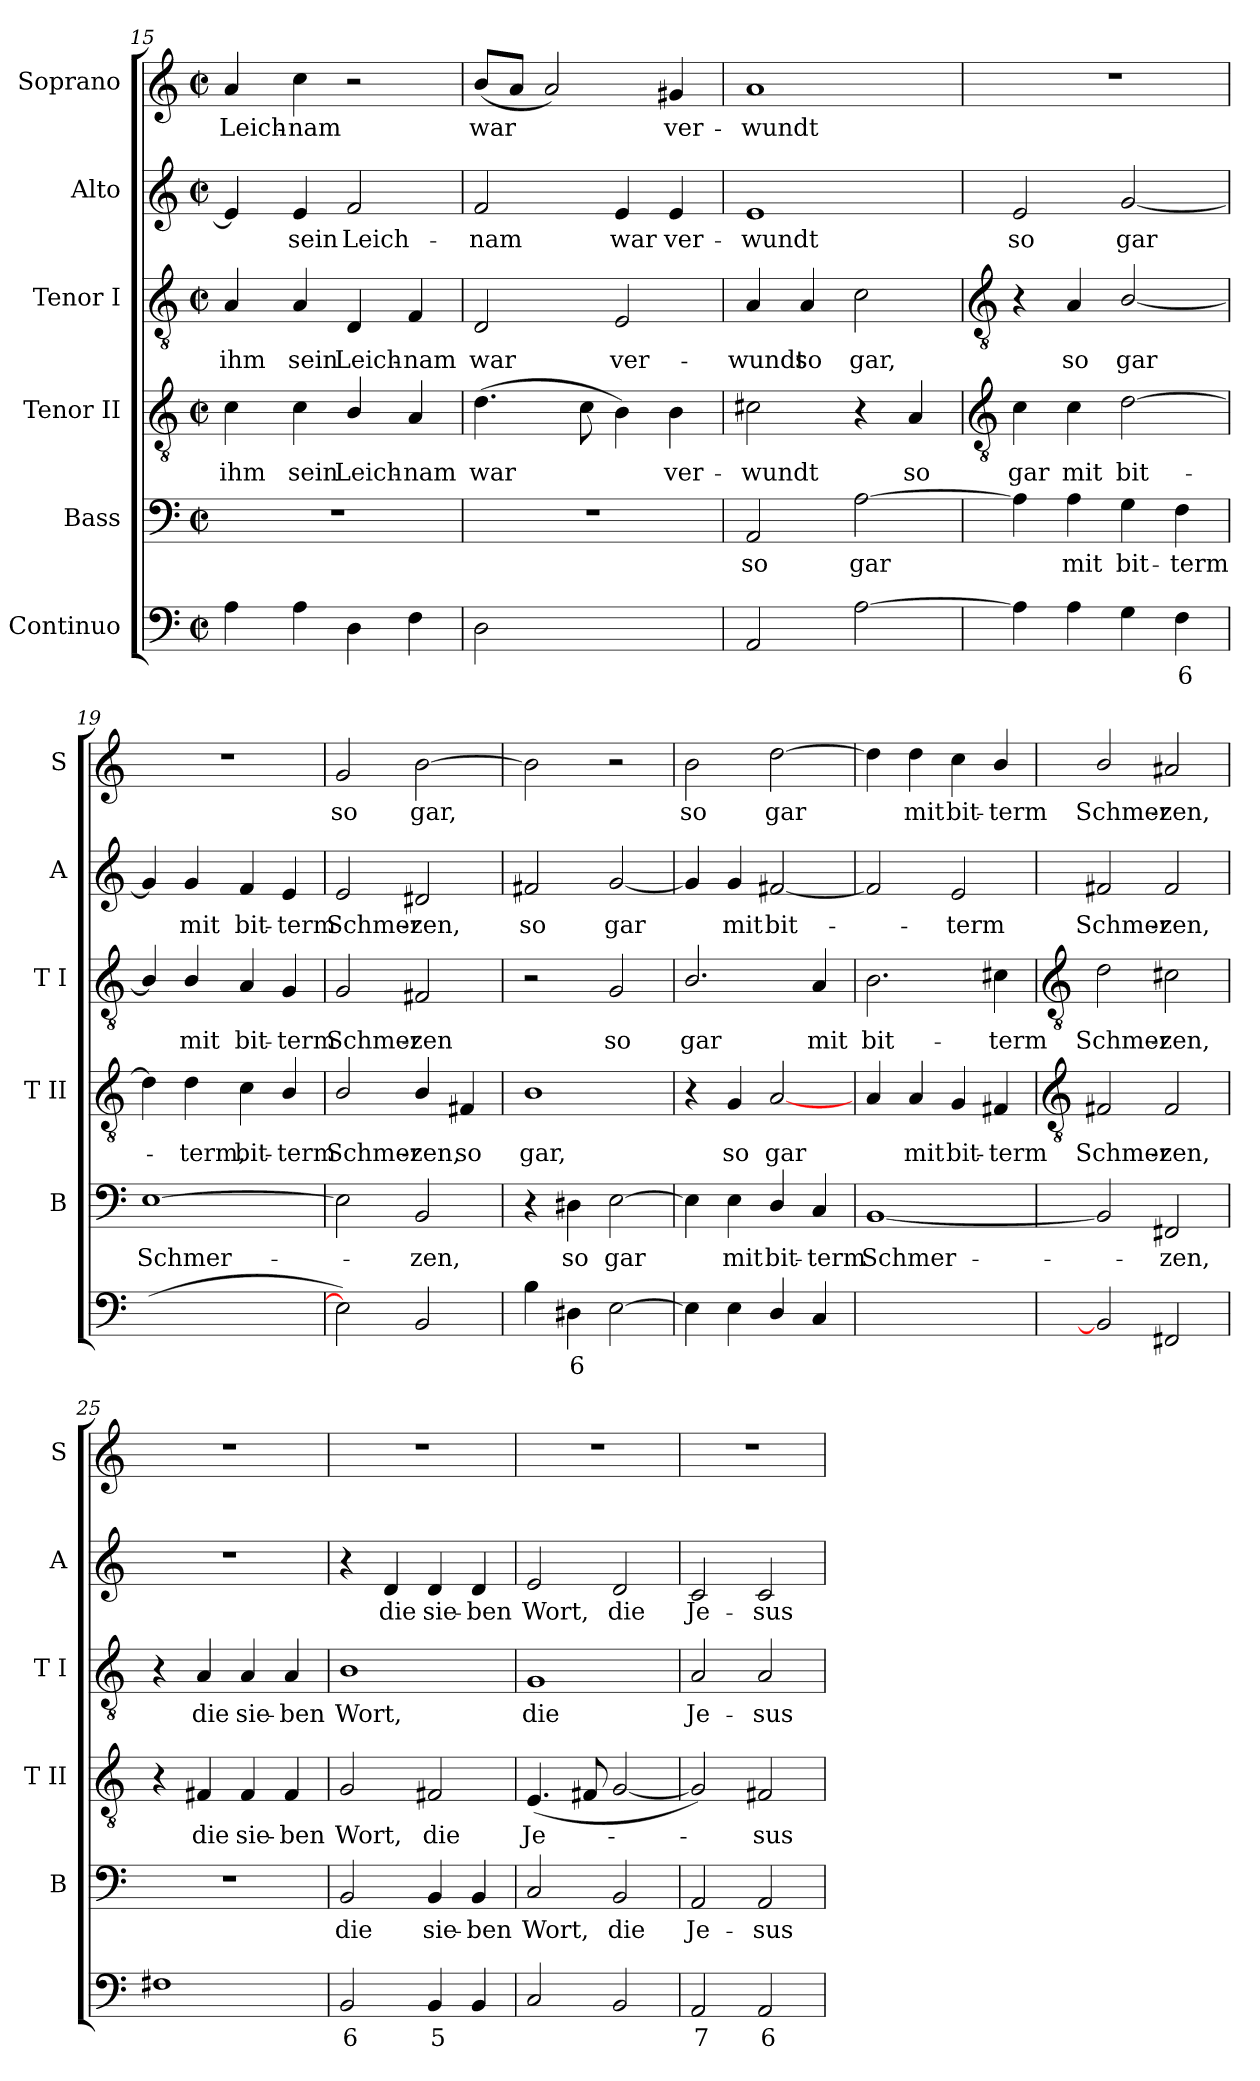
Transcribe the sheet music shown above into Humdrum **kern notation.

**kern	**text	**text	**text	**kern	**text	**kern	**text	**kern	**text	**kern	**text	**kern	**text
*part6	*part6	*part6	*part6	*part5	*part5	*part4	*part4	*part3	*part3	*part2	*part2	*part1	*part1
*staff6	*staff6	*staff6	*staff6	*staff5	*staff5	*staff4	*staff4	*staff3	*staff3	*staff2	*staff2	*staff1	*staff1
*I"Continuo	*	*	*	*I"Bass	*	*I"Tenor II	*	*I"Tenor I	*	*I"Alto	*	*I"Soprano	*
*	*	*	*	*I'B	*	*I'T II	*	*I'T I	*	*I'A	*	*I'S	*
*clefF4	*	*	*	*clefF4	*	*clefGv2	*	*clefGv2	*	*clefG2	*	*clefG2	*
*k[]	*	*	*	*k[]	*	*k[]	*	*k[]	*	*k[]	*	*k[]	*
*C:	*	*	*	*C:	*	*C:	*	*C:	*	*C:	*	*C:	*
*M2/2	*	*	*	*M2/2	*	*M2/2	*	*M2/2	*	*M2/2	*	*M2/2	*
*met(c|)	*	*	*	*met(c|)	*	*met(c|)	*	*met(c|)	*	*met(c|)	*	*met(c|)	*
=15	=15	=15	=15	=15	=15	=15	=15	=15	=15	=15	=15	=15	=15
!	!	!	!	!	!	!	!LO:LY:b	!	!LO:LY:b	!	!	!	!LO:LY:b
4A	.	.	.	1r	.	4c	ihm	4A	ihm	4e]	.	4a	Leich-
!	!	!	!	!	!	!	!LO:LY:b	!	!LO:LY:b	!	!LO:LY:b	!	!LO:LY:b
4A	.	.	.	.	.	4c	sein	4A	sein	4e	sein	4cc	-nam
!	!	!	!	!	!	!	!LO:LY:b	!	!LO:LY:b	!	!LO:LY:b	!	!
4D	.	.	.	.	.	4B/	Leich-	4D	Leich-	2f	Leich-	2r	.
!	!	!	!	!	!	!	!LO:LY:b	!	!LO:LY:b	!	!	!	!
4F	.	.	.	.	.	4A	-nam	4F	-nam	.	.	.	.
=16	=16	=16	=16	=16	=16	=16	=16	=16	=16	=16	=16	=16	=16
!	!	!	!	!	!	!	!LO:LY:b	!	!LO:LY:b	!	!LO:LY:b	!	!LO:LY:b
2D	.	.	.	1r	.	(>4.d	war	2D	war	2f	-nam	(<8bL	war
.	.	.	.	.	.	.	.	.	.	.	.	8aJ	.
.	.	.	.	.	.	.	.	.	.	.	.	2a)	.
.	.	.	.	.	.	8c	.	.	.	.	.	.	.
!	!LO:LY:b	!	!	!	!	!	!	!	!LO:LY:b	!	!LO:LY:b	!	!
[4Eyy	4	.	.	.	.	4B)	.	2E	ver-	4e	war	.	.
!	!	!	!	!	!	!	!LO:LY:b	!	!	!	!LO:LY:b	!	!LO:LY:b
4Eyy]	.	.	.	.	.	4B	ver-	.	.	4e	ver-	4g#X	ver-
=17	=17	=17	=17	=17	=17	=17	=17	=17	=17	=17	=17	=17	=17
!	!	!	!	!	!LO:LY:b	!	!LO:LY:b	!	!LO:LY:b	!	!LO:LY:b	!	!LO:LY:b
2AA	.	.	.	2AA	so	2c#X	-wundt	4A	-wundt	1e	-wundt	1a	-wundt
!	!	!	!	!	!	!	!	!	!LO:LY:b	!	!	!	!
.	.	.	.	.	.	.	.	4A	so	.	.	.	.
!	!	!	!	!	!LO:LY:b	!	!	!	!LO:LY:b	!	!	!	!
[2A	.	.	.	[2A	gar	4r	.	2c	gar,	.	.	.	.
!	!	!	!	!	!	!	!LO:LY:b	!	!	!	!	!	!
.	.	.	.	.	.	4A	so	.	.	.	.	.	.
!!LO:LB:g=z
=18	=18	=18	=18	=18	=18	=18	=18	=18	=18	=18	=18	=18	=18
*	*	*	*	*	*	*clefGv2	*	*clefGv2	*	*	*	*	*
!	!	!	!	!	!	!	!LO:LY:b	!	!	!	!LO:LY:b	!	!
4A]	.	.	.	4A]	.	4c	gar	4r	.	2e	so	1r	.
!	!	!	!	!	!LO:LY:b	!	!LO:LY:b	!	!LO:LY:b	!	!	!	!
4A	.	.	.	4A	mit	4c	mit	4A	so	.	.	.	.
!	!	!	!	!	!LO:LY:b	!	!LO:LY:b	!	!LO:LY:b	!	!LO:LY:b	!	!
4G	.	.	.	4G	bit-	[2d	bit-	[2B/	gar	[2g	gar	.	.
!	!LO:LY:b	!	!	!	!LO:LY:b	!	!	!	!	!	!	!	!
4F	6	.	.	4F	-term	.	.	.	.	.	.	.	.
=19	=19	=19	=19	=19	=19	=19	=19	=19	=19	=19	=19	=19	=19
!	!LO:LY:b	!	!	!	!LO:LY:b	!	!	!	!	!	!	!	!
(>[2Eyy	7	.	.	[1E	Schmer-	4d]	.	4B/]	.	4g]	.	1r	.
!	!	!	!	!	!	!	!LO:LY:b	!	!LO:LY:b	!	!LO:LY:b	!	!
.	.	.	.	.	.	4d	term,	4B/	mit	4g	mit	.	.
!	!LO:LY:b	!LO:LY:b	!LO:LY:b	!	!	!	!LO:LY:b	!	!LO:LY:b	!	!LO:LY:b	!	!
[4Eyy	6	4	2	.	.	4c	bit-	4A	bit-	4f	bit-	.	.
!	!	!LO:LY:b	!	!	!	!	!LO:LY:b	!	!LO:LY:b	!	!LO:LY:b	!	!
4Eyy_	.	5	.	.	.	4B/	-term	4G	-term	4e	-term	.	.
=20	=20	=20	=20	=20	=20	=20	=20	=20	=20	=20	=20	=20	=20
!	!	!	!	!	!	!	!LO:LY:b	!	!LO:LY:b	!	!LO:LY:b	!	!LO:LY:b
2E])	.	.	.	2E]	.	2B/	Schmer-	2G	Schmer-	2e	Schmer-	2g	so
!	!	!	!	!	!LO:LY:b	!	!LO:LY:b	!	!LO:LY:b	!	!LO:LY:b	!	!LO:LY:b
2BB	.	.	.	2BB	zen,	4B/	-zen,	2F#X	-zen	2d#X	-zen,	[2b	gar,
!	!	!	!	!	!	!	!LO:LY:b	!	!	!	!	!	!
.	.	.	.	.	.	4F#X	so	.	.	.	.	.	.
=21	=21	=21	=21	=21	=21	=21	=21	=21	=21	=21	=21	=21	=21
!	!	!	!	!	!	!	!LO:LY:b	!	!	!	!LO:LY:b	!	!
4B	.	.	.	4r	.	1B	gar,	2r	.	2f#X	so	2b]	.
!	!LO:LY:b	!	!	!	!LO:LY:b	!	!	!	!	!	!	!	!
4D#X	6	.	.	4D#X	so	.	.	.	.	.	.	.	.
!	!	!	!	!	!LO:LY:b	!	!	!	!LO:LY:b	!	!LO:LY:b	!	!
[2E	.	.	.	[2E	gar	.	.	2G	so	[2g	gar	2r	.
=22	=22	=22	=22	=22	=22	=22	=22	=22	=22	=22	=22	=22	=22
!	!	!	!	!	!	!	!	!	!LO:LY:b	!	!	!	!LO:LY:b
4E]	.	.	.	4E]	.	4r	.	2.B/	gar	4g]	.	2b	so
!	!	!	!	!	!LO:LY:b	!	!LO:LY:b	!	!	!	!LO:LY:b	!	!
4E	.	.	.	4E	mit	4G	so	.	.	4g	mit	.	.
!	!	!	!	!	!LO:LY:b	!	!LO:LY:b	!	!	!	!LO:LY:b	!	!LO:LY:b
4D/	.	.	.	4D/	bit-	[2A	gar	.	.	[2f#X	bit-	[2dd	gar
!	!	!	!	!	!LO:LY:b	!	!	!	!LO:LY:b	!	!	!	!
4C	.	.	.	4C	-term	.	.	4A	mit	.	.	.	.
=23	=23	=23	=23	=23	=23	=23	=23	=23	=23	=23	=23	=23	=23
!	!LO:LY:b	!	!	!	!LO:LY:b	!	!	!	!LO:LY:b	!	!	!	!
[2BByy	7	.	.	[1BB	Schmer-	4A	.	2.B	bit-	2f#]	.	4dd]	.
!	!	!	!	!	!	!	!LO:LY:b	!	!	!	!	!	!LO:LY:b
.	.	.	.	.	.	4A	mit	.	.	.	.	4dd	mit
!	!LO:LY:b	!	!	!	!	!	!LO:LY:b	!	!	!	!LO:LY:b	!	!LO:LY:b
4BByy_	6	.	.	.	.	4G	bit-	.	.	2e	term	4cc	bit-
!	!LO:LY:b	!	!	!	!	!	!LO:LY:b	!	!LO:LY:b	!	!	!	!LO:LY:b
4BByy_	5	.	.	.	.	4F#X	-term	4c#X	-term	.	.	4b/	-term
!!LO:LB:g=z
=24	=24	=24	=24	=24	=24	=24	=24	=24	=24	=24	=24	=24	=24
*	*	*	*	*	*	*clefGv2	*	*clefGv2	*	*	*	*	*
!	!	!	!	!	!	!	!LO:LY:b	!	!LO:LY:b	!	!LO:LY:b	!	!LO:LY:b
2BB]	.	.	.	2BB]	.	2F#X	Schmer-	2d	Schmer-	2f#X	Schmer-	2b/	Schmer-
!	!	!	!	!	!LO:LY:b	!	!LO:LY:b	!	!LO:LY:b	!	!LO:LY:b	!	!LO:LY:b
2FF#X	.	.	.	2FF#X	zen,	2F#	-zen,	2c#X	-zen,	2f#	-zen,	2a#X	-zen,
=25	=25	=25	=25	=25	=25	=25	=25	=25	=25	=25	=25	=25	=25
1F#X	.	.	.	1r	.	4r	.	4r	.	1r	.	1r	.
!	!	!	!	!	!	!	!LO:LY:b	!	!LO:LY:b	!	!	!	!
.	.	.	.	.	.	4F#X	die	4A	die	.	.	.	.
!	!	!	!	!	!	!	!LO:LY:b	!	!LO:LY:b	!	!	!	!
.	.	.	.	.	.	4F#	sie-	4A	sie-	.	.	.	.
!	!	!	!	!	!	!	!LO:LY:b	!	!LO:LY:b	!	!	!	!
.	.	.	.	.	.	4F#	-ben	4A	-ben	.	.	.	.
=26	=26	=26	=26	=26	=26	=26	=26	=26	=26	=26	=26	=26	=26
!	!LO:LY:b	!	!	!	!LO:LY:b	!	!LO:LY:b	!	!LO:LY:b	!	!	!	!
2BB	6	.	.	2BB	die	2G	Wort,	1B	Wort,	4r	.	1r	.
!	!	!	!	!	!	!	!	!	!	!	!LO:LY:b	!	!
.	.	.	.	.	.	.	.	.	.	4d	die	.	.
!	!LO:LY:b	!	!	!	!LO:LY:b	!	!LO:LY:b	!	!	!	!LO:LY:b	!	!
4BB	5	.	.	4BB	sie-	2F#X	die	.	.	4d	sie-	.	.
!	!	!	!	!	!LO:LY:b	!	!	!	!	!	!LO:LY:b	!	!
4BB	.	.	.	4BB	-ben	.	.	.	.	4d	-ben	.	.
=27	=27	=27	=27	=27	=27	=27	=27	=27	=27	=27	=27	=27	=27
!	!	!	!	!	!LO:LY:b	!	!LO:LY:b	!	!LO:LY:b	!	!LO:LY:b	!	!
2C	.	.	.	2C	Wort,	(<4.E	Je-	1G	die	2e	Wort,	1r	.
.	.	.	.	.	.	8F#X	.	.	.	.	.	.	.
!	!	!	!	!	!LO:LY:b	!	!	!	!	!	!LO:LY:b	!	!
2BB	.	.	.	2BB	die	[2G	.	.	.	2d	die	.	.
=28	=28	=28	=28	=28	=28	=28	=28	=28	=28	=28	=28	=28	=28
!	!LO:LY:b	!	!	!	!LO:LY:b	!	!	!	!LO:LY:b	!	!LO:LY:b	!	!
2AA	7	.	.	2AA	Je-	2G])	.	2A	Je-	2c	Je-	1r	.
!	!LO:LY:b	!	!	!	!LO:LY:b	!	!LO:LY:b	!	!LO:LY:b	!	!LO:LY:b	!	!
2AA	6	.	.	2AA	-sus	2F#X	sus	2A	-sus	2c	-sus	.	.
=	=	=	=	=	=	=	=	=	=	=	=	=	=
*-	*-	*-	*-	*-	*-	*-	*-	*-	*-	*-	*-	*-	*-
